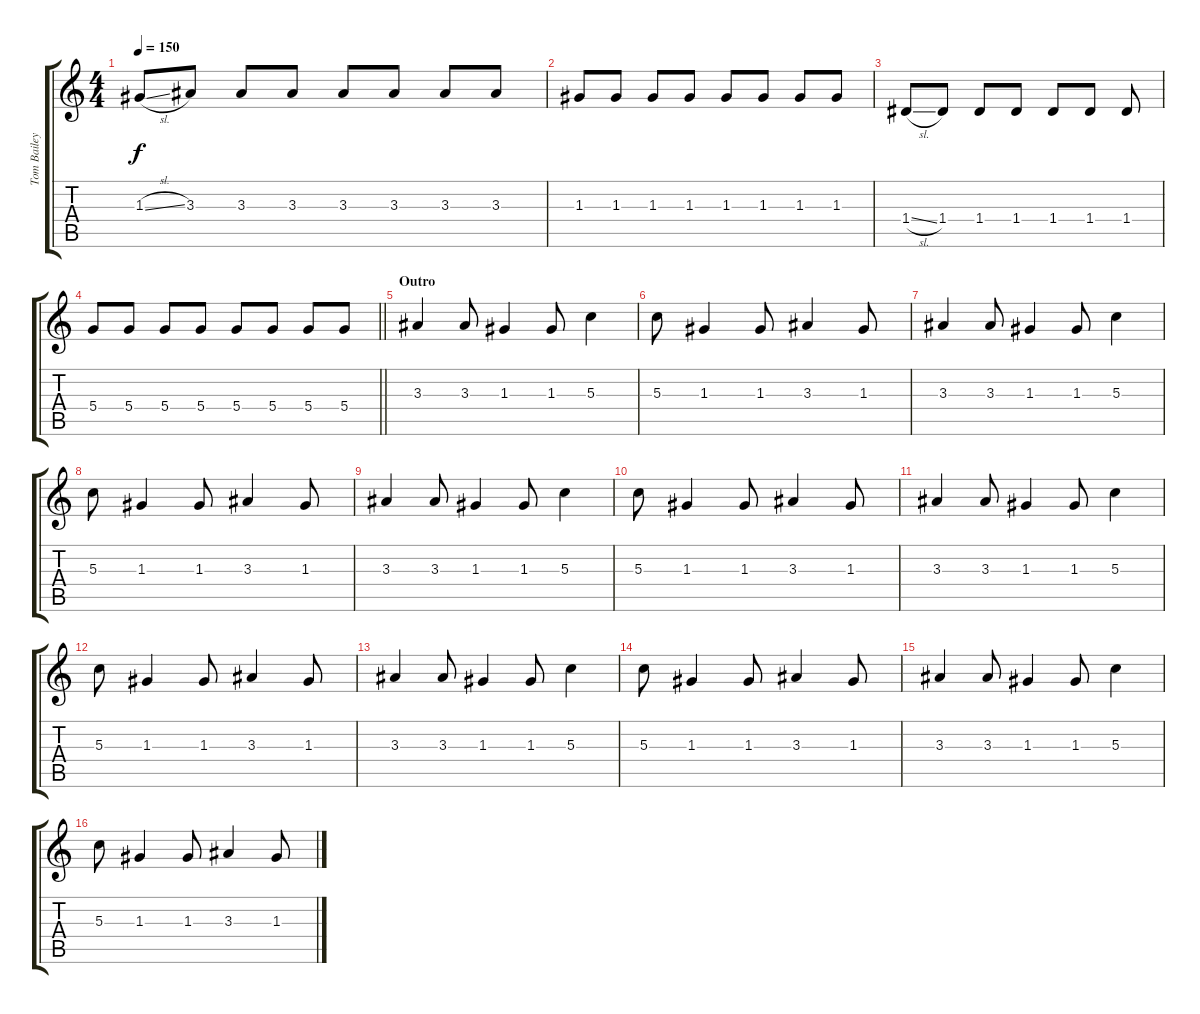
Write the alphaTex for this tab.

\track ("Tom Bailey (Bass)" "Tom Bailey") {instrument electricbassfinger}
\staff {score tabs}
\tuning (E4 B3 G3 D3 A2 E2) {hide}
\ts (4 4)
\tempo 150
\clef g2
\ks c
1.3{sl}.8{dy f} 3.3.8 3.3.8 3.3.8 3.3.8 3.3.8 3.3.8 3.3.8 |
1.3.8 1.3.8 1.3.8 1.3.8 1.3.8 1.3.8 1.3.8 1.3.8 |
1.4{sl}.8 1.4.8 1.4.8 1.4.8 1.4.8 1.4.8 1.4.8 |
\barLineRight lightlight
5.4.8 5.4.8 5.4.8 5.4.8 5.4.8 5.4.8 5.4.8 5.4.8 |
\section ("" "Outro")
3.3.4 3.3.8 1.3.4 1.3.8 5.3.4 |
5.3.8 1.3.4 1.3.8 3.3.4 1.3.8 |
3.3.4 3.3.8 1.3.4 1.3.8 5.3.4 |
5.3.8 1.3.4 1.3.8 3.3.4 1.3.8 |
3.3.4 3.3.8 1.3.4 1.3.8 5.3.4 |
5.3.8 1.3.4 1.3.8 3.3.4 1.3.8 |
3.3.4 3.3.8 1.3.4 1.3.8 5.3.4 |
5.3.8 1.3.4 1.3.8 3.3.4 1.3.8 |
3.3.4 3.3.8 1.3.4 1.3.8 5.3.4 |
5.3.8 1.3.4 1.3.8 3.3.4 1.3.8 |
3.3.4 3.3.8 1.3.4 1.3.8 5.3.4 |
5.3.8 1.3.4 1.3.8 3.3.4 1.3.8
